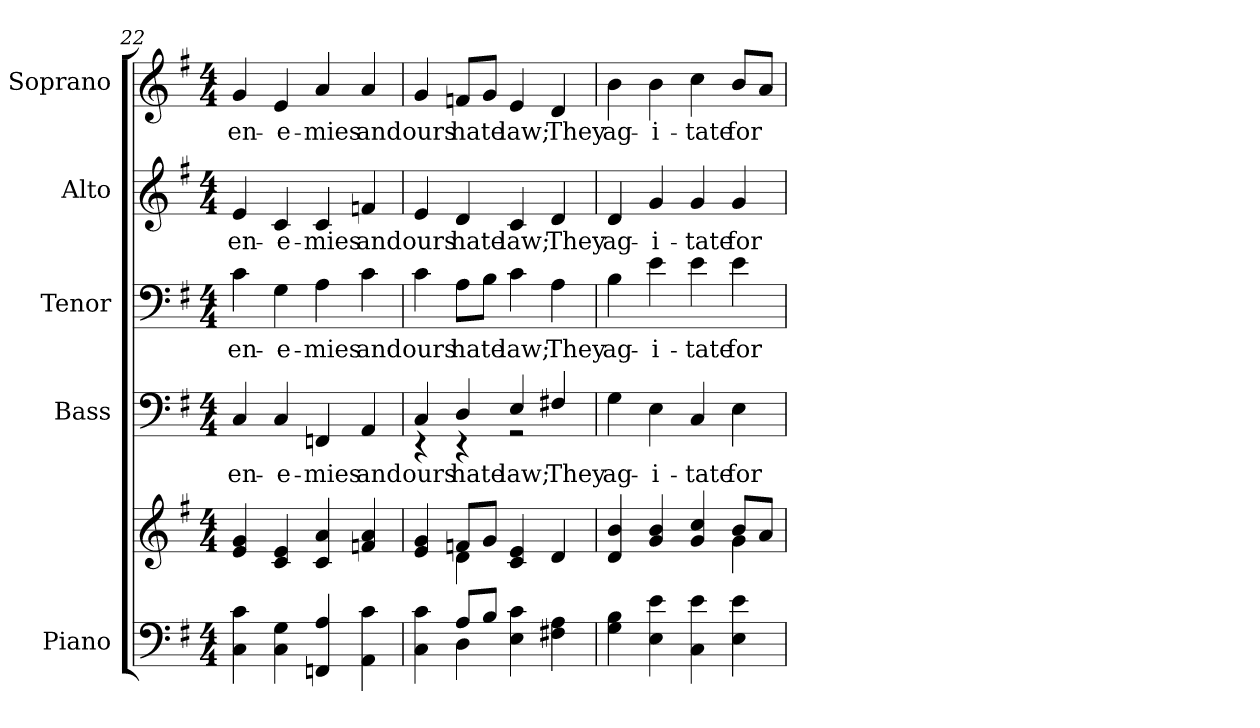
**kern	**kern	**kern	**text	**kern	**text	**kern	**text	**kern	**text
*part5	*part5	*part4	*part4	*part3	*part3	*part2	*part2	*part1	*part1
*staff6	*staff5	*staff4	*staff4	*staff3	*staff3	*staff2	*staff2	*staff1	*staff1
*I"Piano	*	*I"Bass	*	*I"Tenor	*	*I"Alto	*	*I"Soprano	*
*I'Pno.	*	*I'B.	*	*I'T.	*	*I'A.	*	*I'S.	*
*clefF4	*clefG2	*clefF4	*	*clefF4	*	*clefG2	*	*clefG2	*
*k[f#]	*k[f#]	*k[f#]	*	*k[f#]	*	*k[f#]	*	*k[f#]	*
*G:	*G:	*G:	*	*G:	*	*G:	*	*G:	*
*M4/4	*M4/4	*M4/4	*	*M4/4	*	*M4/4	*	*M4/4	*
=22	=22	=22	=22	=22	=22	=22	=22	=22	=22
!	!	!	!LO:LY:b:color=#000000	!	!	!	!	!	!
!	!	!	!	!	!LO:LY:b:color=#000000	!	!	!	!
!	!	!	!	!	!	!	!LO:LY:b:color=#000000	!	!
!	!	!	!	!	!	!	!	!	!LO:LY:b:color=#000000
4Ci\ 4ci	4ei/ 4gi	4Ci/	en-	4ci\	en-	4ei/	en-	4gi/	en-
!	!	!	!LO:LY:b:color=#000000	!	!	!	!	!	!
!	!	!	!	!	!LO:LY:b:color=#000000	!	!	!	!
!	!	!	!	!	!	!	!LO:LY:b:color=#000000	!	!
!	!	!	!	!	!	!	!	!	!LO:LY:b:color=#000000
4Ci\ 4Gi	4ci/ 4ei	4Ci/	-e-	4Gi\	-e-	4ci/	-e-	4ei/	-e-
!	!	!	!LO:LY:b:color=#000000	!	!	!	!	!	!
!	!	!	!	!	!LO:LY:b:color=#000000	!	!	!	!
!	!	!	!	!	!	!	!LO:LY:b:color=#000000	!	!
!	!	!	!	!	!	!	!	!	!LO:LY:b:color=#000000
4FFni/ 4Ai	4ci/ 4ai	4FFni/	-mies	4Ai\	-mies	4ci/	-mies	4ai/	-mies
!	!	!	!LO:LY:b:color=#000000	!	!	!	!	!	!
!	!	!	!	!	!LO:LY:b:color=#000000	!	!	!	!
!	!	!	!	!	!	!	!LO:LY:b:color=#000000	!	!
!	!	!	!	!	!	!	!	!	!LO:LY:b:color=#000000
4AAi\ 4ci	4fni/ 4ai	4AAi/	and	4ci\	and	4fni/	and	4ai/	and
!!LO:PB:g=z
=23	=23	=23	=23	=23	=23	=23	=23	=23	=23
*^	*^	*	*	*	*	*	*	*	*
!	!	!	!	!	!LO:LY:b:color=#000000	!	!	!	!	!	!
*	*	*	*	*^	*	*	*	*	*	*	*
!	!	!	!	!	!	!	!	!LO:LY:b:color=#000000	!	!	!	!
!	!	!	!	!	!	!	!	!	!	!LO:LY:b:color=#000000	!	!
!	!	!	!	!	!	!	!	!	!	!	!	!LO:LY:b:color=#000000
4Ci\ 4ci	4ryy	4ei/ 4gi	4ryy	4Ci/	4r	ours	4ci\	ours	4ei/	ours	4gi/	ours
!	!	!	!	!	!	!LO:LY:b:color=#000000	!	!	!	!	!	!
!	!	!	!	!	!	!	!	!LO:LY:b:color=#000000	!	!	!	!
!	!	!	!	!	!	!	!	!	!	!LO:LY:b:color=#000000	!	!
!	!	!	!	!	!	!	!	!	!	!	!	!LO:LY:b:color=#000000
8Ai/L	4Di\	8fni/L	4di\	4Di/	4r	hate	8Ai\L	hate	4di/	hate	8fni/L	hate
8Bi/J	.	8gi/J	.	.	.	.	8Bi\J	.	.	.	8gi/J	.
!	!	!	!	!	!	!LO:LY:b:color=#000000	!	!	!	!	!	!
!	!	!	!	!	!	!	!	!LO:LY:b:color=#000000	!	!	!	!
!	!	!	!	!	!	!	!	!	!	!LO:LY:b:color=#000000	!	!
!	!	!	!	!	!	!	!	!	!	!	!	!LO:LY:b:color=#000000
4Ei\ 4ci	2ryy	4ci/ 4ei	2ryy	4Ei/	2r	law;	4ci\	law;	4ci/	law;	4ei/	law;
!	!	!	!	!	!	!LO:LY:b:color=#000000	!	!	!	!	!	!
!	!	!	!	!	!	!	!	!LO:LY:b:color=#000000	!	!	!	!
!	!	!	!	!	!	!	!	!	!	!LO:LY:b:color=#000000	!	!
!	!	!	!	!	!	!	!	!	!	!	!	!LO:LY:b:color=#000000
4F#Xi\ 4Ai	.	4di/	.	4F#Xi/	.	They	4Ai\	They	4di/	They	4di/	They
*v	*v	*	*	*v	*v	*	*	*	*	*	*	*
=24	=24	=24	=24	=24	=24	=24	=24	=24	=24	=24
!	!	!	!	!LO:LY:b:color=#000000	!	!	!	!	!	!
!	!	!	!	!	!	!LO:LY:b:color=#000000	!	!	!	!
!	!	!	!	!	!	!	!	!LO:LY:b:color=#000000	!	!
!	!	!	!	!	!	!	!	!	!	!LO:LY:b:color=#000000
4Gi\ 4Bi	4di/ 4bi	2ryy	4Gi\	ag-	4Bi\	ag-	4di/	ag-	4bi\	ag-
!	!	!	!	!LO:LY:b:color=#000000	!	!	!	!	!	!
!	!	!	!	!	!	!LO:LY:b:color=#000000	!	!	!	!
!	!	!	!	!	!	!	!	!LO:LY:b:color=#000000	!	!
!	!	!	!	!	!	!	!	!	!	!LO:LY:b:color=#000000
4Ei\ 4ei	4gi/ 4bi	.	4Ei\	-i-	4ei\	-i-	4gi/	-i-	4bi\	-i-
!	!	!	!	!LO:LY:b:color=#000000	!	!	!	!	!	!
!	!	!	!	!	!	!LO:LY:b:color=#000000	!	!	!	!
!	!	!	!	!	!	!	!	!LO:LY:b:color=#000000	!	!
!	!	!	!	!	!	!	!	!	!	!LO:LY:b:color=#000000
4Ci\ 4ei	4gi/ 4cci	4ryy	4Ci/	-tate	4ei\	-tate	4gi/	-tate	4cci\	-tate
!	!	!	!	!LO:LY:b:color=#000000	!	!	!	!	!	!
!	!	!	!	!	!	!LO:LY:b:color=#000000	!	!	!	!
!	!	!	!	!	!	!	!	!LO:LY:b:color=#000000	!	!
!	!	!	!	!	!	!	!	!	!	!LO:LY:b:color=#000000
4Ei\ 4ei	8bi/L	4gi\	4Ei\	for	4ei\	for	4gi/	for	8bi/L	for
.	8ai/J	.	.	.	.	.	.	.	8ai/J	.
*	*v	*v	*	*	*	*	*	*	*	*
=	=	=	=	=	=	=	=	=	=
*-	*-	*-	*-	*-	*-	*-	*-	*-	*-
